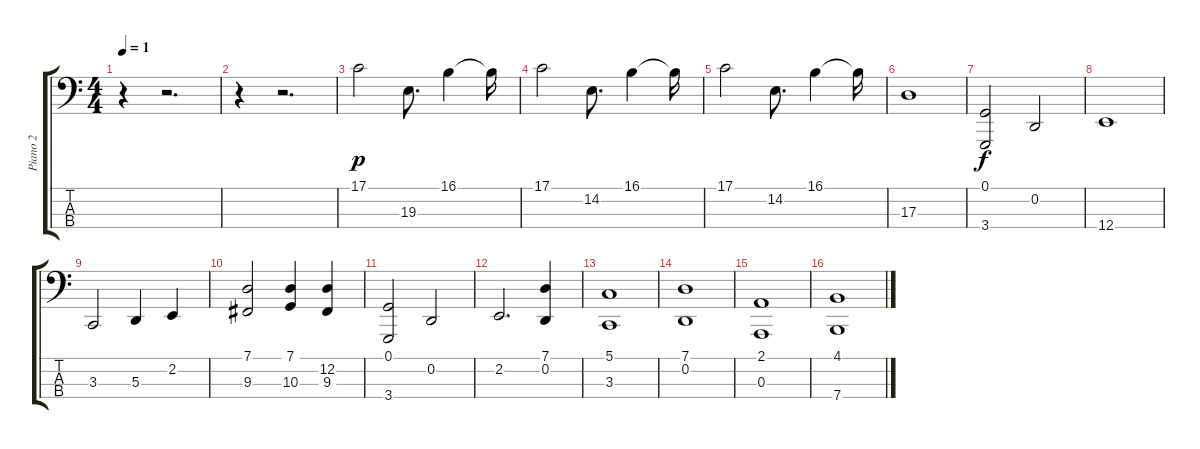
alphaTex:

\track ("Piano 2" "Piano 2") {instrument acousticgrandpiano}
\staff {score tabs}
\tuning (G2 D2 A1 E1) {hide}
\ts (4 4)
\tempo 1
\clef f4
\ks c
r.4{dy p instrument acousticgrandpiano} r.2{d} |
r.4 r.2{d} |
17.1.2 19.3.8{d} 16.1.4 16.1{t}.16 |
17.1.2 14.2.8{d} 16.1.4 16.1{t}.16 |
17.1.2 14.2.8{d} 16.1.4 16.1{t}.16 |
17.3.1 |
(0.1 3.4).2{dy f} 0.2.2 |
12.4.1 |
3.3.2 5.3.4 2.2.4 |
(7.1 9.3).2 (7.1 10.3).4 (12.2 9.3).4 |
(0.1 3.4).2 0.2.2 |
2.2.2{d} (7.1 0.2).4 |
(5.1 3.3).1 |
(7.1 0.2).1 |
(2.1 0.3).1 |
(4.1 7.4).1
